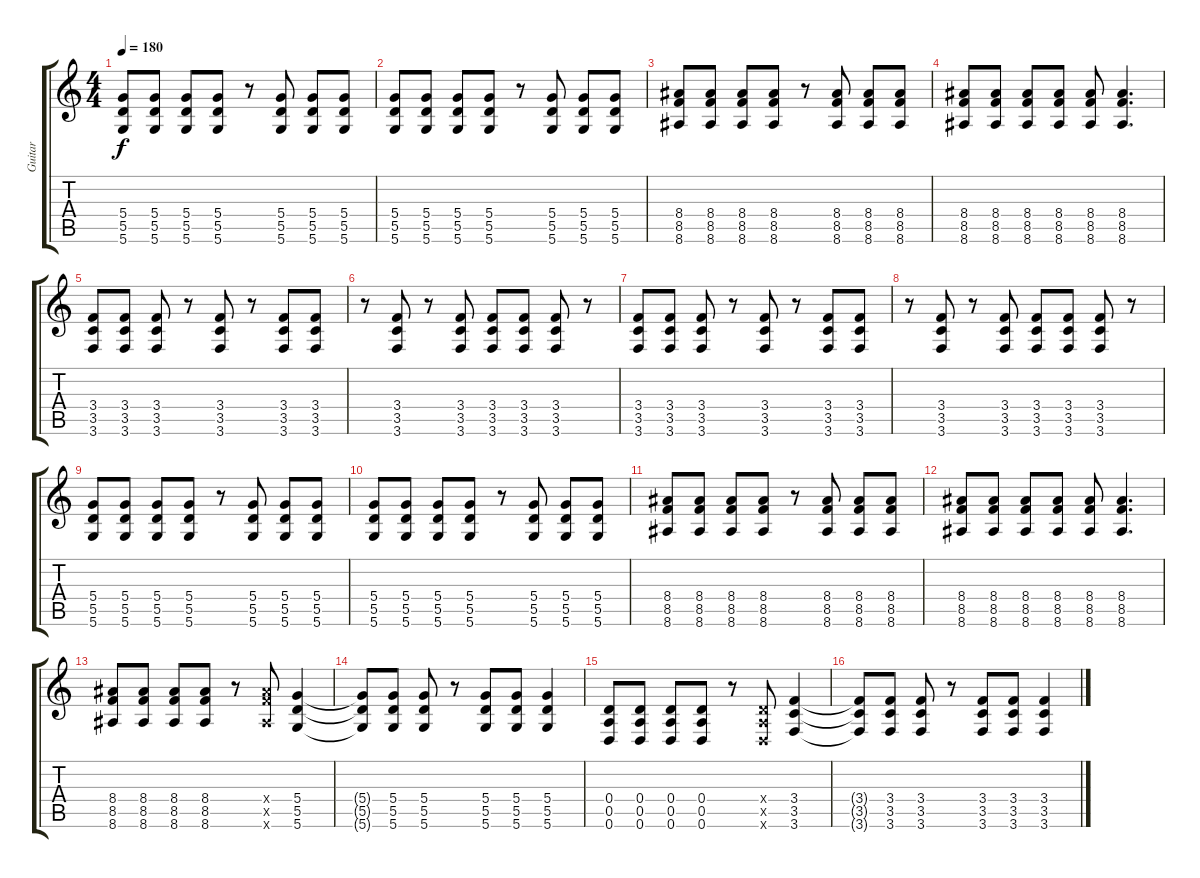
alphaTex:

\track ("Guitar" "Guitar") {instrument distortionguitar}
\staff {score tabs}
\tuning (E4 B3 G3 D3 A2 D2) {hide}
\ts (4 4)
\tempo 180
\clef g2
\ks c
(5.4 5.5 5.6).8{dy f} (5.4 5.5 5.6).8 (5.4 5.5 5.6).8 (5.4 5.5 5.6).8 r.8 (5.4 5.5 5.6).8 (5.4 5.5 5.6).8 (5.4 5.5 5.6).8 |
(5.4 5.5 5.6).8 (5.4 5.5 5.6).8 (5.4 5.5 5.6).8 (5.4 5.5 5.6).8 r.8 (5.4 5.5 5.6).8 (5.4 5.5 5.6).8 (5.4 5.5 5.6).8 |
(8.4 8.5 8.6).8 (8.4 8.5 8.6).8 (8.4 8.5 8.6).8 (8.4 8.5 8.6).8 r.8 (8.4 8.5 8.6).8 (8.4 8.5 8.6).8 (8.4 8.5 8.6).8 |
(8.4 8.5 8.6).8 (8.4 8.5 8.6).8 (8.4 8.5 8.6).8 (8.4 8.5 8.6).8 (8.4 8.5 8.6).8 (8.4 8.5 8.6).4{d} |
(3.4 3.5 3.6).8 (3.4 3.5 3.6).8 (3.4 3.5 3.6).8 r.8 (3.4 3.5 3.6).8 r.8 (3.4 3.5 3.6).8 (3.4 3.5 3.6).8 |
r.8 (3.4 3.5 3.6).8 r.8 (3.4 3.5 3.6).8 (3.4 3.5 3.6).8 (3.4 3.5 3.6).8 (3.4 3.5 3.6).8 r.8 |
(3.4 3.5 3.6).8 (3.4 3.5 3.6).8 (3.4 3.5 3.6).8 r.8 (3.4 3.5 3.6).8 r.8 (3.4 3.5 3.6).8 (3.4 3.5 3.6).8 |
r.8 (3.4 3.5 3.6).8 r.8 (3.4 3.5 3.6).8 (3.4 3.5 3.6).8 (3.4 3.5 3.6).8 (3.4 3.5 3.6).8 r.8 |
(5.4 5.5 5.6).8 (5.4 5.5 5.6).8 (5.4 5.5 5.6).8 (5.4 5.5 5.6).8 r.8 (5.4 5.5 5.6).8 (5.4 5.5 5.6).8 (5.4 5.5 5.6).8 |
(5.4 5.5 5.6).8 (5.4 5.5 5.6).8 (5.4 5.5 5.6).8 (5.4 5.5 5.6).8 r.8 (5.4 5.5 5.6).8 (5.4 5.5 5.6).8 (5.4 5.5 5.6).8 |
(8.4 8.5 8.6).8 (8.4 8.5 8.6).8 (8.4 8.5 8.6).8 (8.4 8.5 8.6).8 r.8 (8.4 8.5 8.6).8 (8.4 8.5 8.6).8 (8.4 8.5 8.6).8 |
(8.4 8.5 8.6).8 (8.4 8.5 8.6).8 (8.4 8.5 8.6).8 (8.4 8.5 8.6).8 (8.4 8.5 8.6).8 (8.4 8.5 8.6).4{d} |
(8.4 8.5 8.6).8{instrument distortionguitar} (8.4 8.5 8.6).8 (8.4 8.5 8.6).8 (8.4 8.5 8.6).8 r.8 (8.4{x} 8.5{x} 8.6{x}).8 (5.4 5.5 5.6).4 |
(5.4{t} 5.5{t} 5.6{t}).8 (5.4 5.5 5.6).8 (5.4 5.5 5.6).8 r.8 (5.4 5.5 5.6).8 (5.4 5.5 5.6).8 (5.4 5.5 5.6).4 |
(0.4 0.5 0.6).8{instrument distortionguitar} (0.4 0.5 0.6).8 (0.4 0.5 0.6).8 (0.4 0.5 0.6).8 r.8 (0.4{x} 0.5{x} 0.6{x}).8 (3.4 3.5 3.6).4 |
(3.4{t} 3.5{t} 3.6{t}).8 (3.4 3.5 3.6).8 (3.4 3.5 3.6).8 r.8 (3.4 3.5 3.6).8 (3.4 3.5 3.6).8 (3.4 3.5 3.6).4
